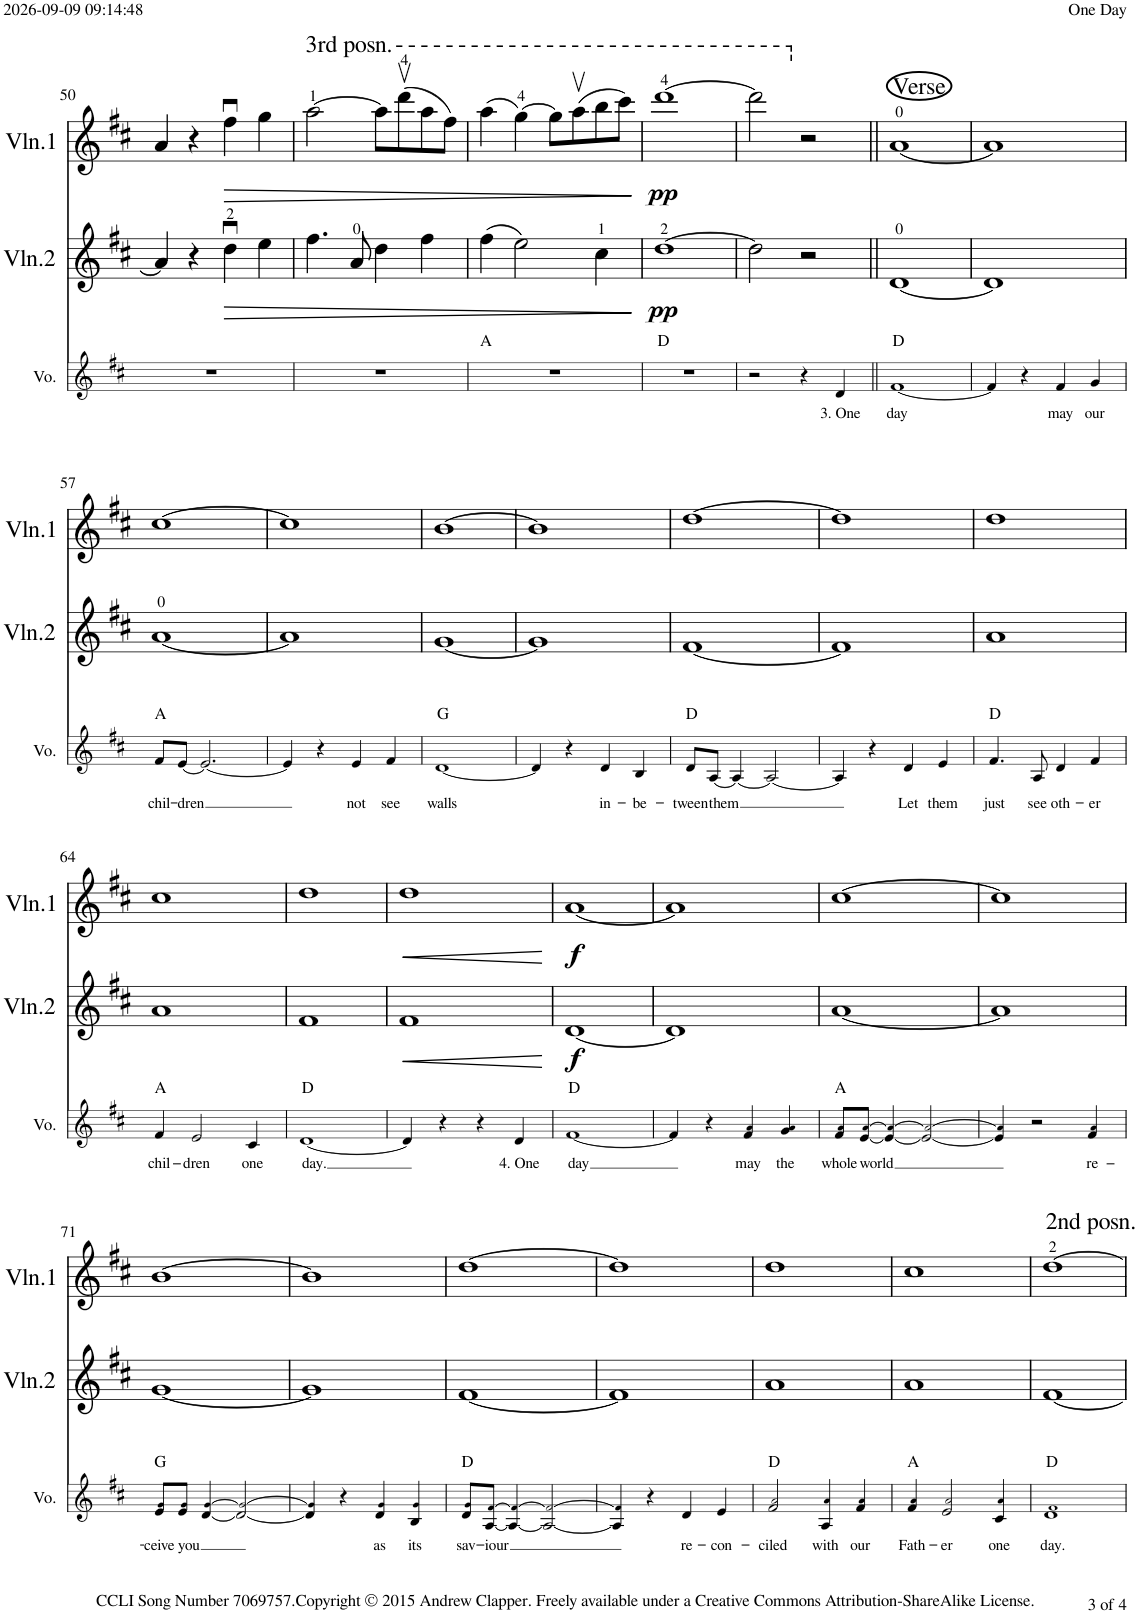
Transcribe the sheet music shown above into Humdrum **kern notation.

**kern	**text	**harte	**kern	**dynam	**kern	**dynam
*part3	*part3	*part3	*part2	*part2	*part1	*part1
*staff3	*staff3	*	*staff2	*staff2	*staff1	*staff1
*I"Voice	*	*	*I"Violin 2	*	*I"Violin 1	*
*I'Vo.	*	*	*I'Vln.2	*	*I'Vln.1	*
!!LO:PB:g=z
*clefG2	*	*	*clefG2	*	*clefG2	*
*k[f#c#]	*	*	*k[f#c#]	*	*k[f#c#]	*
*M4/4	*	*	*M4/4	*	*M4/4	*
=50	=50	=50	=50	=50	=50	=50
1r	.	.	4a/]	.	4a/	.
.	.	.	4r	.	4r	.
!	!	!	!	!LO:HP:b	!	!LO:HP:b
.	.	.	4ddu\	>	4ff#u\	>
.	.	.	4ee\	.	4gg\	.
=51	=51	=51	=51	=51	=51	=51
!	!	!	!	!	!LO:TX:a:t=3rd posn.	!
1r	.	.	4.ff#\	.	[2aa\	.
.	.	.	8a/	.	.	.
.	.	.	4dd\	.	8aa\L]	.
.	.	.	.	.	(8dddv\	.
.	.	.	4ff#\	.	8aa\	.
.	.	.	.	.	8ff#\J)	.
=52	=52	=52	=52	=52	=52	=52
1r	.	A:maj	(4ff#\	.	(4aa\	.
.	.	.	2ee\)	.	[4gg\)	.
.	.	.	.	.	8gg\L]	.
.	.	.	.	.	(8aav\	.
.	.	.	4cc#\	.	8bb\	.
.	.	.	.	.	8ccc#\J)	.
.	.	.	.	]	.	]
=53	=53	=53	=53	=53	=53	=53
!	!	!	!	!LO:DY:b	!	!LO:DY:b
1r	.	D:maj	[1dd	pp	[1ddd	pp
=54	=54	=54	=54	=54	=54	=54
2r	.	.	2dd\]	.	2ddd\]	.
4r	.	.	2r	.	2r	.
!	!LO:LY:b	!	!	!	!	!
4d/	3. One	.	.	.	.	.
=55||	=55||	=55||	=55||	=55||	=55||	=55||
!	!	!	!	!	!LO:TX:a:t=Verse	!
!	!LO:LY:b	!	!	!	!	!
[1f#	day	D:maj	[1d	.	[1a	.
=56	=56	=56	=56	=56	=56	=56
4f#/]	.	.	1d]	.	1a]	.
4r	.	.	.	.	.	.
!	!LO:LY:b	!	!	!	!	!
4f#/	may	.	.	.	.	.
!	!LO:LY:b	!	!	!	!	!
4g/	our	.	.	.	.	.
!!LO:LB:g=z
=57	=57	=57	=57	=57	=57	=57
!	!LO:LY:b	!	!	!	!	!
8f#/L	chil-	A:maj	[1a	.	[1cc#	.
!	!LO:LY:b	!	!	!	!	!
[8e/J	-dren	.	.	.	.	.
2.e/_	.	.	.	.	.	.
=58	=58	=58	=58	=58	=58	=58
4e/]	.	.	1a]	.	1cc#]	.
4r	.	.	.	.	.	.
!	!LO:LY:b	!	!	!	!	!
4e/	not	.	.	.	.	.
!	!LO:LY:b	!	!	!	!	!
4f#/	see	.	.	.	.	.
=59	=59	=59	=59	=59	=59	=59
!	!LO:LY:b	!	!	!	!	!
[1d	walls	G:maj	[1g	.	[1b	.
=60	=60	=60	=60	=60	=60	=60
4d/]	.	.	1g]	.	1b]	.
4r	.	.	.	.	.	.
!	!LO:LY:b	!	!	!	!	!
4d/	in-	.	.	.	.	.
!	!LO:LY:b	!	!	!	!	!
4B/	-be-	.	.	.	.	.
=61	=61	=61	=61	=61	=61	=61
!	!LO:LY:b	!	!	!	!	!
8d/L	-tween	D:maj	[1f#	.	[1dd	.
!	!LO:LY:b	!	!	!	!	!
[8A/J	them	.	.	.	.	.
4A/_	.	.	.	.	.	.
2A/_	.	.	.	.	.	.
=62	=62	=62	=62	=62	=62	=62
4A/]	.	.	1f#]	.	1dd]	.
4r	.	.	.	.	.	.
!	!LO:LY:b	!	!	!	!	!
4d/	Let	.	.	.	.	.
!	!LO:LY:b	!	!	!	!	!
4e/	them	.	.	.	.	.
=63	=63	=63	=63	=63	=63	=63
!	!LO:LY:b	!	!	!	!	!
4.f#/	just	D:maj	1a	.	1dd	.
!	!LO:LY:b	!	!	!	!	!
8A/	see	.	.	.	.	.
!	!LO:LY:b	!	!	!	!	!
4d/	oth-	.	.	.	.	.
!	!LO:LY:b	!	!	!	!	!
4f#/	-er	.	.	.	.	.
!!LO:LB:g=z
=64	=64	=64	=64	=64	=64	=64
!	!LO:LY:b	!	!	!	!	!
4f#/	chil-	A:maj	1a	.	1cc#	.
!	!LO:LY:b	!	!	!	!	!
2e/	-dren	.	.	.	.	.
!	!LO:LY:b	!	!	!	!	!
4c#/	one	.	.	.	.	.
=65	=65	=65	=65	=65	=65	=65
!	!LO:LY:b	!	!	!	!	!
[1d	day.	D:maj	1f#	.	1dd	.
=66	=66	=66	=66	=66	=66	=66
!	!	!	!	!LO:HP:b	!	!LO:HP:b
4d/]	.	.	1f#	<	1dd	<
4r	.	.	.	.	.	.
4r	.	.	.	.	.	.
!	!LO:LY:b	!	!	!	!	!
4d/	4. One	.	.	.	.	.
.	.	.	.	[	.	[
=67	=67	=67	=67	=67	=67	=67
!	!LO:LY:b	!	!	!LO:DY:b	!	!LO:DY:b
[1f#	day	D:maj	[1d	f	[1a	f
=68	=68	=68	=68	=68	=68	=68
4f#/]	.	.	1d]	.	1a]	.
4r	.	.	.	.	.	.
!	!LO:LY:b	!	!	!	!	!
4f#/ 4a!/	may	.	.	.	.	.
!	!LO:LY:b	!	!	!	!	!
4g/ 4a!/	the	.	.	.	.	.
=69	=69	=69	=69	=69	=69	=69
!	!LO:LY:b	!	!	!	!	!
8f#/ 8a!/L	whole	A:maj	[1a	.	[1cc#	.
!	!LO:LY:b	!	!	!	!	!
[8e/ [8a!/J	world	.	.	.	.	.
4e/_ 4a!/_	.	.	.	.	.	.
2e/_ 2a!/_	.	.	.	.	.	.
=70	=70	=70	=70	=70	=70	=70
4e/] 4a!/]	.	.	1a]	.	1cc#]	.
2r	.	.	.	.	.	.
!	!LO:LY:b	!	!	!	!	!
4f#/ 4a!/	re-	.	.	.	.	.
!!LO:LB:g=z
=71	=71	=71	=71	=71	=71	=71
!	!LO:LY:b	!	!	!	!	!
8e/ 8g!/L	-ceive	G:maj	[1g	.	[1b	.
!	!LO:LY:b	!	!	!	!	!
8e/ 8g!/J	you	.	.	.	.	.
[4d/ [4g!/	.	.	.	.	.	.
2d/_ 2g!/_	.	.	.	.	.	.
=72	=72	=72	=72	=72	=72	=72
4d/] 4g!/]	.	.	1g]	.	1b]	.
4r	.	.	.	.	.	.
!	!LO:LY:b	!	!	!	!	!
4d/ 4g!/	as	.	.	.	.	.
!	!LO:LY:b	!	!	!	!	!
4B/ 4g!/	its	.	.	.	.	.
=73	=73	=73	=73	=73	=73	=73
!	!LO:LY:b	!	!	!	!	!
8d/ 8g!/L	sav-	D:maj	[1f#	.	[1dd	.
!	!LO:LY:b	!	!	!	!	!
[8A/ [8f#!/J	-iour	.	.	.	.	.
4A/_ 4f#!/_	.	.	.	.	.	.
2A/_ 2f#!/_	.	.	.	.	.	.
=74	=74	=74	=74	=74	=74	=74
4A/] 4f#!/]	.	.	1f#]	.	1dd]	.
4r	.	.	.	.	.	.
!	!LO:LY:b	!	!	!	!	!
4d/	re-	.	.	.	.	.
!	!LO:LY:b	!	!	!	!	!
4e/	-con-	.	.	.	.	.
=75	=75	=75	=75	=75	=75	=75
!	!LO:LY:b	!	!	!	!	!
2f#/ 2a!/	-ciled	D:maj	1a	.	1dd	.
!	!LO:LY:b	!	!	!	!	!
4A/ 4a!/	with	.	.	.	.	.
!	!LO:LY:b	!	!	!	!	!
4f#/ 4a!/	our	.	.	.	.	.
=76	=76	=76	=76	=76	=76	=76
!	!LO:LY:b	!	!	!	!	!
4f#/ 4a!/	Fath-	A:maj	1a	.	1cc#	.
!	!LO:LY:b	!	!	!	!	!
2e/ 2a!/	-er	.	.	.	.	.
!	!LO:LY:b	!	!	!	!	!
4c#/ 4a!/	one	.	.	.	.	.
=77	=77	=77	=77	=77	=77	=77
!	!	!	!	!	!LO:TX:a:t=2nd posn.	!
!	!LO:LY:b	!	!	!	!	!
1d 1f#!	day.	D:maj	[1f#	.	[1dd	.
=	=	=	=	=	=	=
*-	*-	*-	*-	*-	*-	*-
